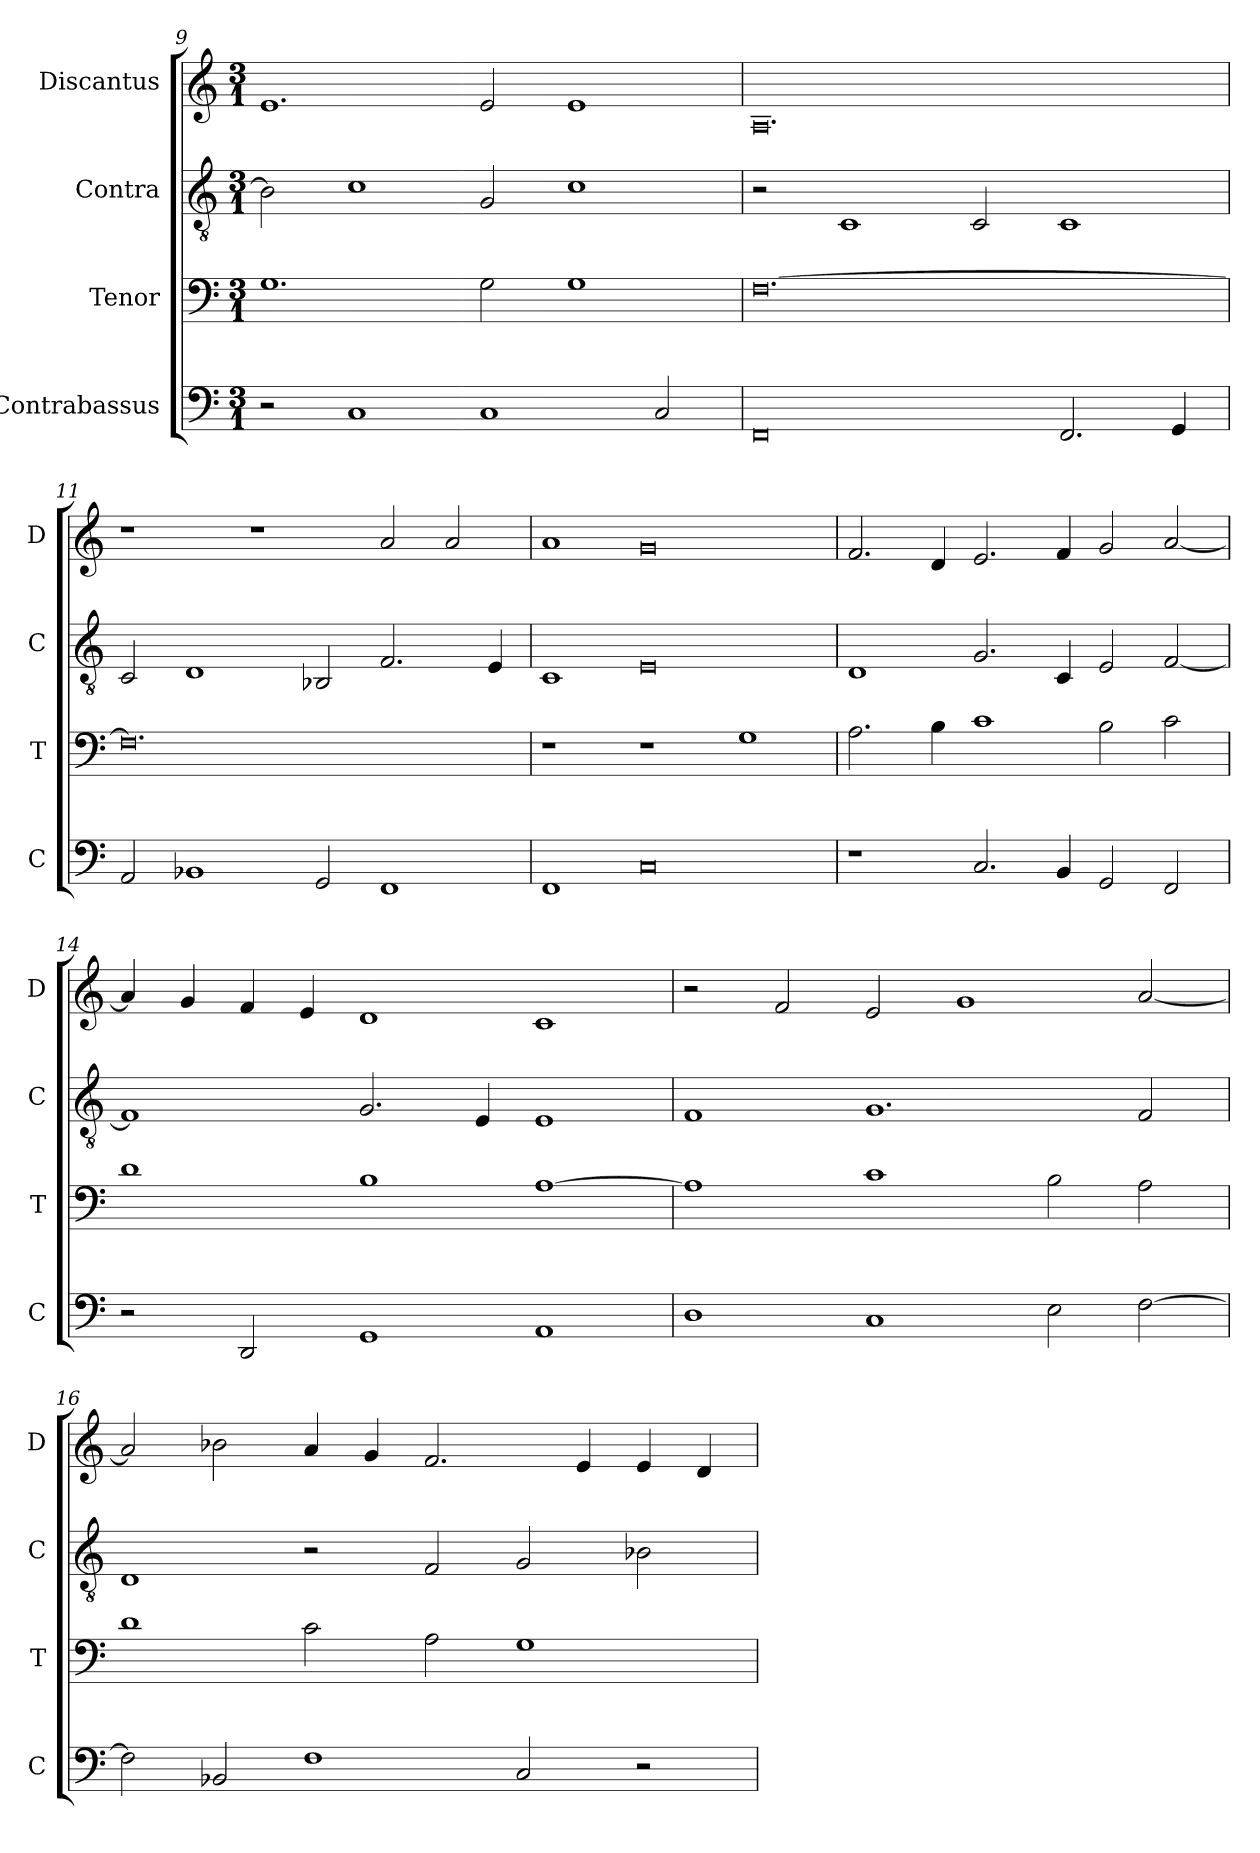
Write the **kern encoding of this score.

**kern	**kern	**kern	**kern
*part4	*part3	*part2	*part1
*staff4	*staff3	*staff2	*staff1
*I"Contrabassus	*I"Tenor	*I"Contra	*I"Discantus
*I'C	*I'T	*I'C	*I'D
*clefF4	*clefF4	*clefGv2	*clefG2
*k[]	*k[]	*k[]	*k[]
*M3/1	*M3/1	*M3/1	*M3/1
=9	=9	=9	=9
2r	1.G	2B\]	1.e
1C	.	1c	.
1C	2G\	2G/	2e/
.	1G	1c	1e
2C/	.	.	.
=10	=10	=10	=10
0FF	[0.F	2r	0.A
.	.	1C	.
.	.	2C/	.
2.FF/	.	1C	.
4GG/	.	.	.
=11	=11	=11	=11
2AA/	0.F]	2C/	1r
1BB-X	.	1D	.
.	.	.	1r
2GG/	.	2BB-X/	.
1FF	.	2.F/	2a/
.	.	.	2a/
.	.	4E/	.
=12	=12	=12	=12
1FF	1r	1C	1a
0C	1r	0E	0g
.	1G	.	.
=13	=13	=13	=13
1r	2.A\	1D	2.f/
.	4B\	.	4d/
2.C/	1c	2.G/	2.e/
4BB/	.	4C/	4f/
2GG/	2B\	2E/	2g/
2FF/	2c\	[2F/	[2a/
=14	=14	=14	=14
2r	1d	1F]	4a/]
.	.	.	4g/
2DD/	.	.	4f/
.	.	.	4e/
1GG	1B	2.G/	1d
.	.	4E/	.
1AA	[1A	1E	1c
=15	=15	=15	=15
1D	1A]	1F	2r
.	.	.	2f/
1C	1c	1.G	2e/
.	.	.	1g
2E\	2B\	.	.
[2F\	2A\	2F/	[2a/
=16	=16	=16	=16
2F\]	1d	1D	2a/]
2BB-X/	.	.	2b-X\
1F	2c\	2r	4a/
.	.	.	4g/
.	2A\	2F/	2.f/
2C/	1G	2G/	.
.	.	.	4e/
2r	.	2B-X\	4e/
.	.	.	4d/
=	=	=	=
*-	*-	*-	*-
